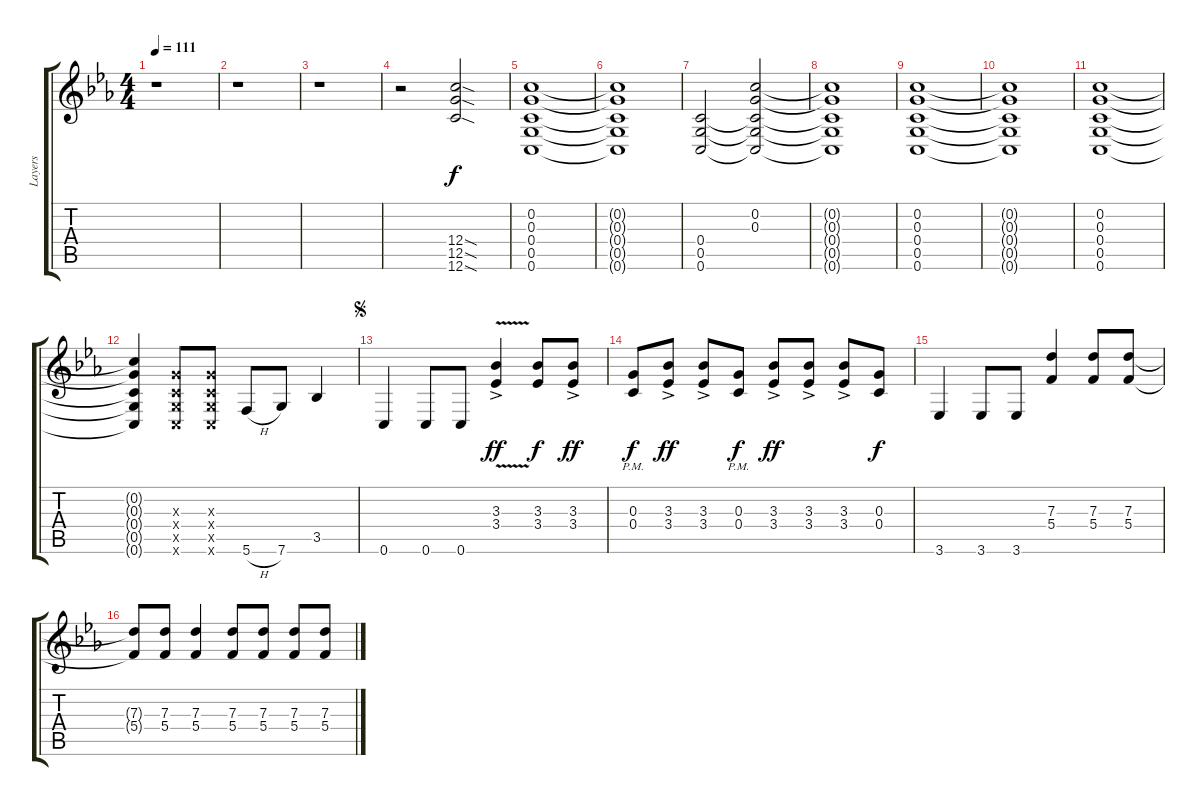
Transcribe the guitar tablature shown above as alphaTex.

\track ("Layers" "Layers") {instrument distortionguitar}
\staff {score tabs}
\tuning (E4 C4 G3 C3 G2 C2) {hide}
\ts (4 4)
\tempo 111
\clef g2
\ks eb
r.1{dy f} |
r.1 |
r.1 |
r.2 (12.4{sod} 12.5{sod} 12.6{sod}).2 |
(0.2 0.3 0.4 0.5 0.6).1 |
(0.2{t} 0.3{t} 0.4{t} 0.5{t} 0.6{t}).1 |
(0.4 0.5 0.6).2 (0.2 0.3 0.4{t} 0.5{t} 0.6{t}).2 |
(0.2{t} 0.3{t} 0.4{t} 0.5{t} 0.6{t}).1 |
(0.2 0.3 0.4 0.5 0.6).1 |
(0.2{t} 0.3{t} 0.4{t} 0.5{t} 0.6{t}).1 |
(0.2 0.3 0.4 0.5 0.6).1 |
(0.2{t} 0.3{t} 0.4{t} 0.5{t} 0.6{t}).4 (0.3{x} 0.4{x} 0.5{x} 0.6{x}).8 (0.3{x} 0.4{x} 0.5{x} 0.6{x}).8 5.6{h}.8 7.6.8 3.5.4 |
\jump segno
0.6.4 0.6.8 0.6.8 (3.3{v ac} 3.4{v ac}).4{dy ff} (3.3 3.4).8{dy f} (3.3{ac} 3.4{ac}).8{dy ff} |
(0.3{pm} 0.4{pm}).8{dy f} (3.3{ac} 3.4{ac}).8{dy ff} (3.3{ac} 3.4{ac}).8 (0.3{pm} 0.4{pm}).8{dy f} (3.3{ac} 3.4{ac}).8{dy ff} (3.3{ac} 3.4{ac}).8 (3.3{ac} 3.4{ac}).8 (0.3 0.4).8{dy f} |
3.6.4 3.6.8 3.6.8 (7.3 5.4).4 (7.3 5.4).8 (7.3 5.4).8 |
(7.3{t} 5.4{t}).8 (7.3 5.4).8 (7.3 5.4).4 (7.3 5.4).8 (7.3 5.4).8 (7.3 5.4).8 (7.3 5.4).8
